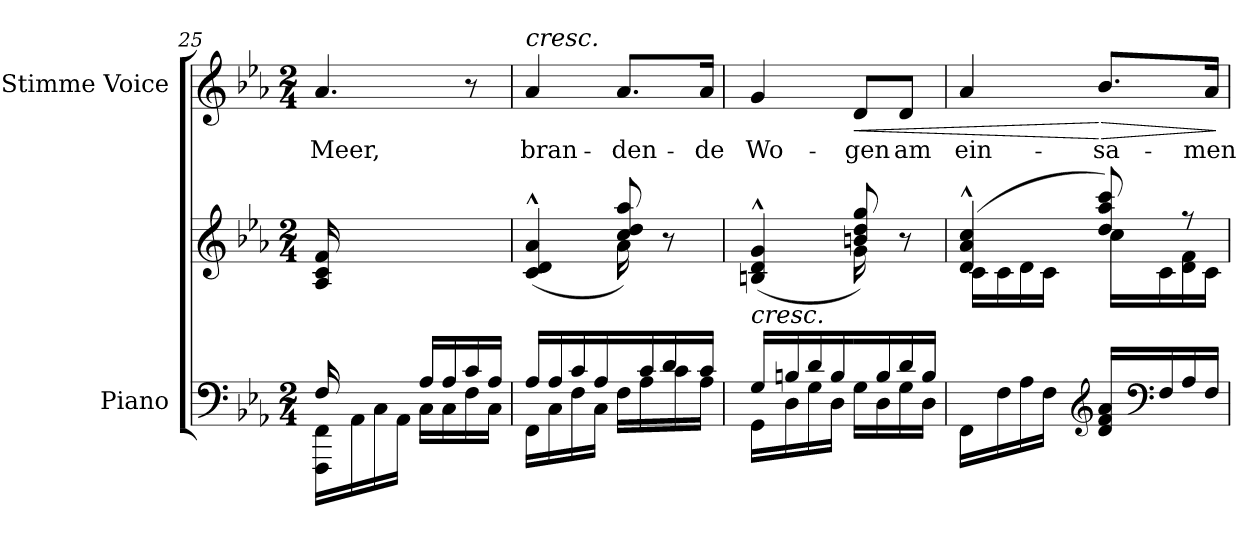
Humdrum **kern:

**kern	**kern	**kern	**text	**dynam
*part2	*part2	*part1	*part1	*part1
*staff3	*staff2	*staff1	*staff1	*staff1
*I"Piano	*	*I"Stimme Voice	*	*
*I'Pno	*	*	*	*
*clefF4	*clefG2	*clefG2	*	*
*k[b-e-a-]	*k[b-e-a-]	*k[b-e-a-]	*	*
*M2/4	*M2/4	*M2/4	*	*
=25	=25	=25	=25	=25
*^	*	*	*	*
*	*^	*	*	*	*
*	*	*^	*	*	*	*
16ryy	16F/	2ryy	16FFF\ 16FF\LL	16A-/ 16c/ 16f/LL	4.a-/	Meer,	.
16F/	4..ryy	.	16AA-\	4..ryy	.	.	.
16A-/	.	.	16C\	.	.	.	.
16F/JJ	.	.	16AA-\JJ	.	.	.	.
16A-/LL	.	.	16C\LL	.	.	.	.
16A-/	.	.	16C\	.	.	.	.
16c/	.	.	16F\	.	8r	.	.
16A-/JJ	.	.	16C\JJ	.	.	.	.
=26	=26	=26	=26	=26	=26	=26	=26
*	*	*	*	*^	*	*	*
!	!	!	!	!	!	!LO:TX:a:i:t=cresc.	!	!
*	*v	*v	*v	*	*	*	*	*
16A-/LL	16FF\LL	(>4c/^^ 4d/^^ 4a-/^^	4ryy	4a-/	bran-	.
16A-/	16C\	.	.	.	.	.
16c/	16F\	.	.	.	.	.
16A-/JJ	16C\JJ	.	.	.	.	.
16ryy	16F\LL	8cc/ 8dd/ 8aa-/)	16a-\LL	8.a-/L	-den-	.
16c/	16A-\	.	8.ryy	.	.	.
16d/	16c\	8r	.	.	.	.
16c/JJ	16A-\JJ	.	.	16a-/Jk	-de	.
=27	=27	=27	=27	=27	=27	=27
!	!	!LO:TX:b:i:t=cresc.	!	!	!	!
16G/LL	16GG\LL	(>4Bn/^^ 4d/^^ 4g/^^	4ryy	4g/	Wo-	.
16Bn/	16D\	.	.	.	.	.
16d/	16G\	.	.	.	.	.
16B/JJ	16D\JJ	.	.	.	.	.
!	!	!	!	!	!	!LO:HP:b
16ryy	16G\LL	8bn/ 8dd/ 8gg/)	16g\LL	8d/L	-gen	<
16B/	16D\	.	8.ryy	.	.	.
16d/	16G\	8r	.	8d/J	am	.
16B/JJ	16D\JJ	.	.	.	.	.
*v	*v	*	*	*	*	*
=28	=28	=28	=28	=28	=28
16FF\LL	(4d/^^ 4a-/^^ 4cc/^^	16c\LL	4a-/	ein-	.
16F\	.	16c\	.	.	.
16A-\	.	16d\	.	.	.
16F\JJ	.	16c\JJ	.	.	.
*clefG2	*	*	*	*	*
!	!	!	!	!	!LO:HP:n=1:b
16d/ 16f/ 16a-/LL	8dd/ 8aa-/ 8ccc/)	16cc\LL	8.b-/L	-sa-	[ >
*clefF4	*	*	*	*	*
16F/	.	16c\	.	.	.
16A-/	8r	16d\ 16f\	.	.	.
16F/JJ	.	16c\JJ	16a-/Jk	-men	.
*	*v	*v	*	*	*
.	.	.	.	]
=	=	=	=	=
*-	*-	*-	*-	*-
